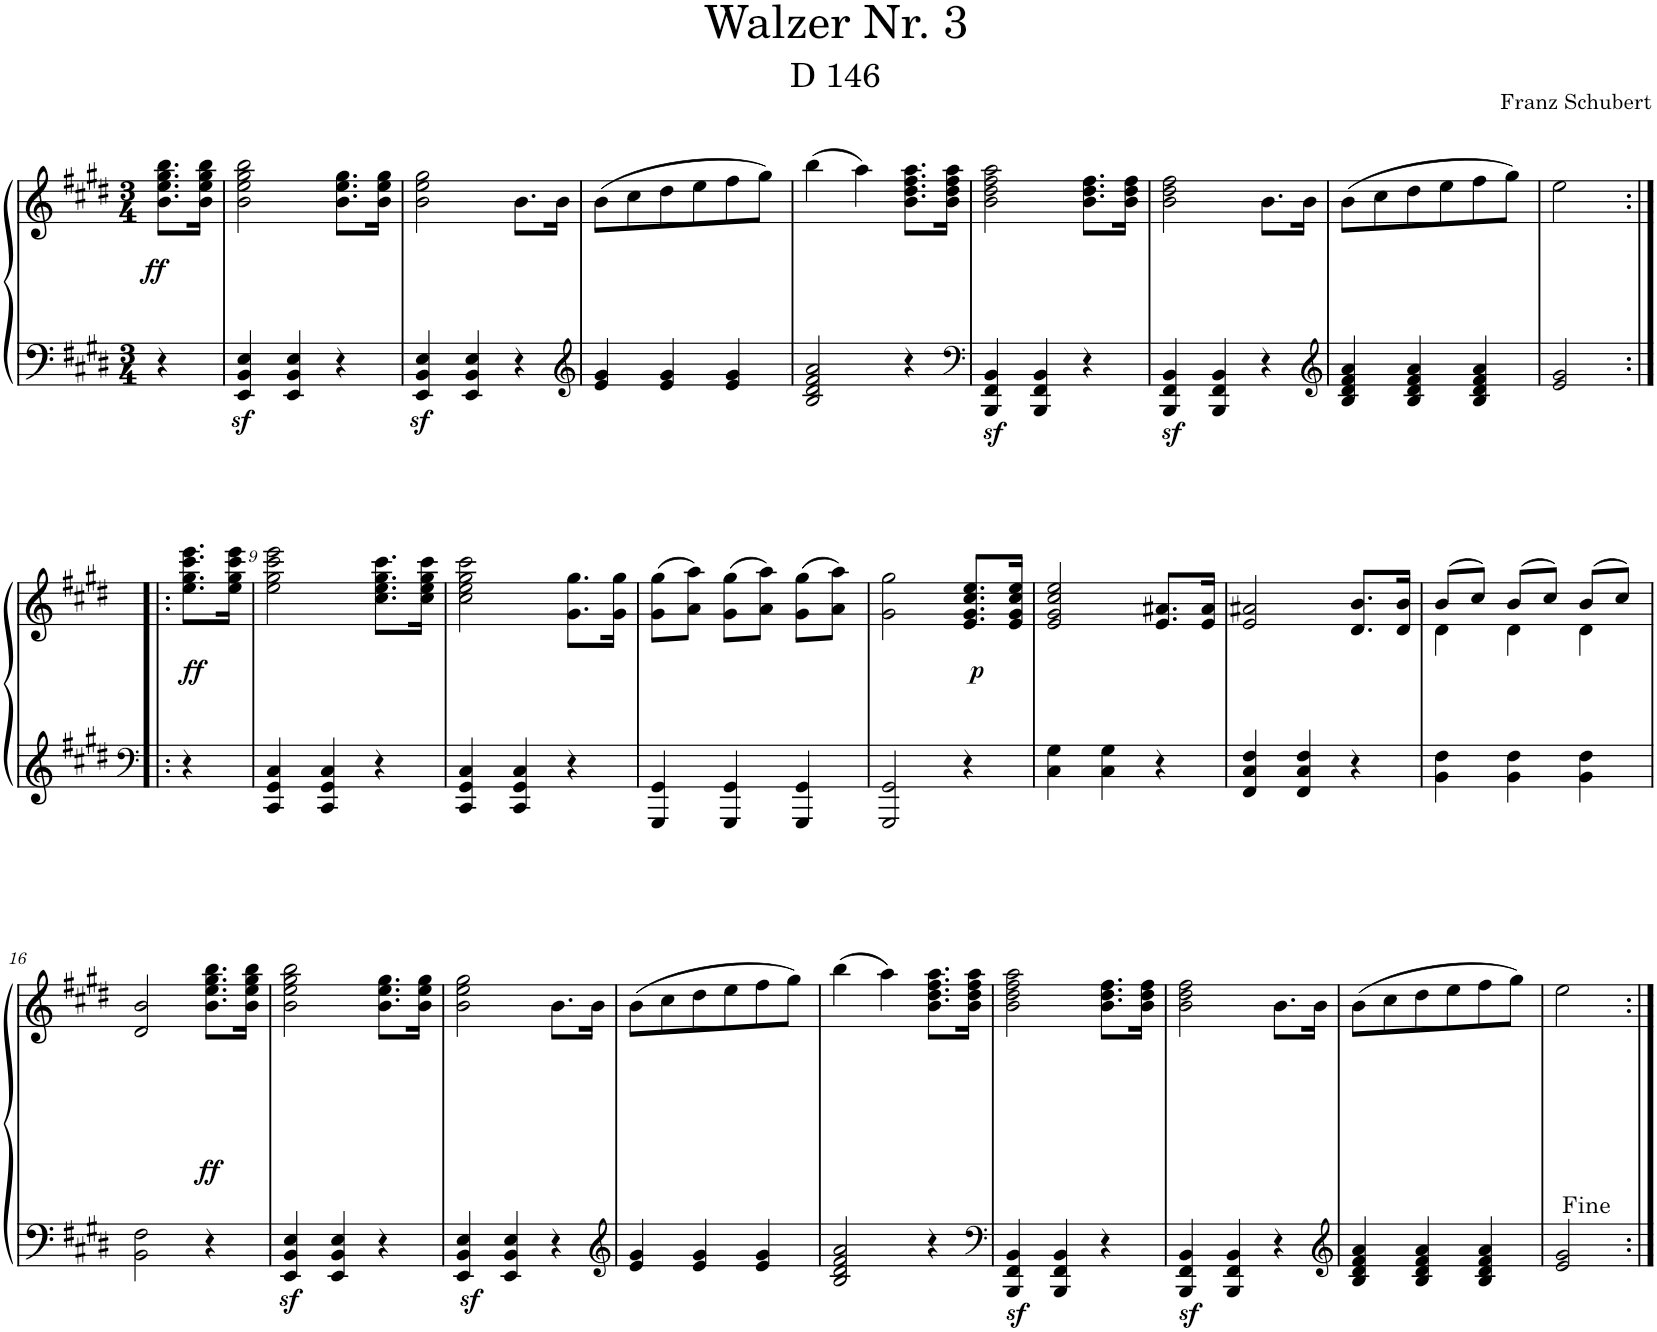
**kern	**kern	**dynam
*part1	*part1	*part1
*staff2	*staff1	*staff1/2
*I"Piano	*	*
*I'Pno.	*	*
*clefF4	*clefG2	*
*k[f#c#g#d#]	*k[f#c#g#d#]	*
*M3/4	*M3/4	*
=	=	=
!	!	!LO:DY:b
4r	8.b\ 8.ee\ 8.gg#\ 8.bb\L	ff
.	16b\ 16ee\ 16gg#\ 16bb\Jk	.
=1	=1	=1
4EE/z< 4BB/z< 4E/z<	2b\ 2ee\ 2gg#\ 2bb\	.
4EE/ 4BB/ 4E/	.	.
4r	8.b\ 8.ee\ 8.gg#\L	.
.	16b\ 16ee\ 16gg#\Jk	.
=2	=2	=2
4EE/z< 4BB/z< 4E/z<	2b\ 2ee\ 2gg#\	.
4EE/ 4BB/ 4E/	.	.
4r	8.b\L	.
.	16b\Jk	.
=3	=3	=3
*clefG2	*	*
4e/ 4g#/	(8b\L	.
.	8cc#\	.
4e/ 4g#/	8dd#\	.
.	8ee\	.
4e/ 4g#/	8ff#\	.
.	8gg#\J)	.
=4	=4	=4
2B/ 2d#/ 2f#/ 2a/	(4bb\	.
.	4aa\)	.
4r	8.b\ 8.dd#\ 8.ff#\ 8.aa\L	.
.	16b\ 16dd#\ 16ff#\ 16aa\Jk	.
=5	=5	=5
*clefF4	*	*
4BBB/z< 4FF#/z< 4BB/z<	2b\ 2dd#\ 2ff#\ 2aa\	.
4BBB/ 4FF#/ 4BB/	.	.
4r	8.b\ 8.dd#\ 8.ff#\L	.
.	16b\ 16dd#\ 16ff#\Jk	.
=6	=6	=6
4BBB/z< 4FF#/z< 4BB/z<	2b\ 2dd#\ 2ff#\	.
4BBB/ 4FF#/ 4BB/	.	.
4r	8.b\L	.
.	16b\Jk	.
=7	=7	=7
*clefG2	*	*
4B/ 4d#/ 4f#/ 4a/	(8b\L	.
.	8cc#\	.
4B/ 4d#/ 4f#/ 4a/	8dd#\	.
.	8ee\	.
4B/ 4d#/ 4f#/ 4a/	8ff#\	.
.	8gg#\J)	.
=8	=8	=8
2e/ 2g#/	2ee\	.
!!LO:LB:g=z
=8X1:|!|:	=8X1:|!|:	=8X1:|!|:
*clefF4	*	*
!	!	!LO:DY:b
4r	8.ee\ 8.gg#\ 8.ccc#\ 8.eee\L	ff
.	16ee\ 16gg#\ 16ccc#\ 16eee\Jk	.
=9	=9	=9
4CC#/ 4GG#/ 4C#/	2ee\ 2gg#\ 2ccc#\ 2eee\	.
4CC#/ 4GG#/ 4C#/	.	.
4r	8.cc#\ 8.ee\ 8.gg#\ 8.ccc#\L	.
.	16cc#\ 16ee\ 16gg#\ 16ccc#\Jk	.
=10	=10	=10
4CC#/ 4GG#/ 4C#/	2cc#\ 2ee\ 2gg#\ 2ccc#\	.
4CC#/ 4GG#/ 4C#/	.	.
4r	8.g#\ 8.gg#\L	.
.	16g#\ 16gg#\Jk	.
=11	=11	=11
4GGG#/ 4GG#/	(8g#\ 8gg#\L	.
.	8a\ 8aa\J)	.
4GGG#/ 4GG#/	(8g#\ 8gg#\L	.
.	8a\ 8aa\J)	.
4GGG#/ 4GG#/	(8g#\ 8gg#\L	.
.	8a\ 8aa\J)	.
=12	=12	=12
2GGG#/ 2GG#/	2g#\ 2gg#\	.
!	!	!LO:DY:b
4r	8.e/ 8.g#/ 8.cc#/ 8.ee/L	p
.	16e/ 16g#/ 16cc#/ 16ee/Jk	.
=13	=13	=13
4C#\ 4G#\	2e/ 2g#/ 2cc#/ 2ee/	.
4C#\ 4G#\	.	.
4r	8.e/ 8.a#X/L	.
.	16e/ 16a#/Jk	.
=14	=14	=14
4FF#/ 4C#/ 4F#/	2e/ 2a#X/	.
4FF#/ 4C#/ 4F#/	.	.
4r	8.d#/ 8.b/L	.
.	16d#/ 16b/Jk	.
=15	=15	=15
*	*^	*
4BB\ 4F#\	(8b/L	4d#\	.
.	8cc#/J)	.	.
4BB\ 4F#\	(8b/L	4d#\	.
.	8cc#/J)	.	.
4BB\ 4F#\	(8b/L	4d#\	.
.	8cc#/J)	.	.
*	*v	*v	*
!!LO:LB:g=z
=16	=16	=16
2BB\ 2F#\	2d#/ 2b/	.
!	!	!LO:DY:a=2
4r	8.b\ 8.ee\ 8.gg#\ 8.bb\L	ff
.	16b\ 16ee\ 16gg#\ 16bb\Jk	.
=17	=17	=17
4EE/z< 4BB/z< 4E/z<	2b\ 2ee\ 2gg#\ 2bb\	.
4EE/ 4BB/ 4E/	.	.
4r	8.b\ 8.ee\ 8.gg#\L	.
.	16b\ 16ee\ 16gg#\Jk	.
=18	=18	=18
4EE/z< 4BB/z< 4E/z<	2b\ 2ee\ 2gg#\	.
4EE/ 4BB/ 4E/	.	.
4r	8.b\L	.
.	16b\Jk	.
=19	=19	=19
*clefG2	*	*
4e/ 4g#/	(8b\L	.
.	8cc#\	.
4e/ 4g#/	8dd#\	.
.	8ee\	.
4e/ 4g#/	8ff#\	.
.	8gg#\J)	.
=20	=20	=20
2B/ 2d#/ 2f#/ 2a/	(4bb\	.
.	4aa\)	.
4r	8.b\ 8.dd#\ 8.ff#\ 8.aa\L	.
.	16b\ 16dd#\ 16ff#\ 16aa\Jk	.
=21	=21	=21
*clefF4	*	*
4BBB/z< 4FF#/z< 4BB/z<	2b\ 2dd#\ 2ff#\ 2aa\	.
4BBB/ 4FF#/ 4BB/	.	.
4r	8.b\ 8.dd#\ 8.ff#\L	.
.	16b\ 16dd#\ 16ff#\Jk	.
=22	=22	=22
4BBB/z< 4FF#/z< 4BB/z<	2b\ 2dd#\ 2ff#\	.
4BBB/ 4FF#/ 4BB/	.	.
4r	8.b\L	.
.	16b\Jk	.
=23	=23	=23
*clefG2	*	*
4B/ 4d#/ 4f#/ 4a/	(8b\L	.
.	8cc#\	.
4B/ 4d#/ 4f#/ 4a/	8dd#\	.
.	8ee\	.
4B/ 4d#/ 4f#/ 4a/	8ff#\	.
.	8gg#\J)	.
=24	=24	=24
2e/ 2g#/	2ee\	.
=:|!	=:|!	=:|!
*-	*-	*-
